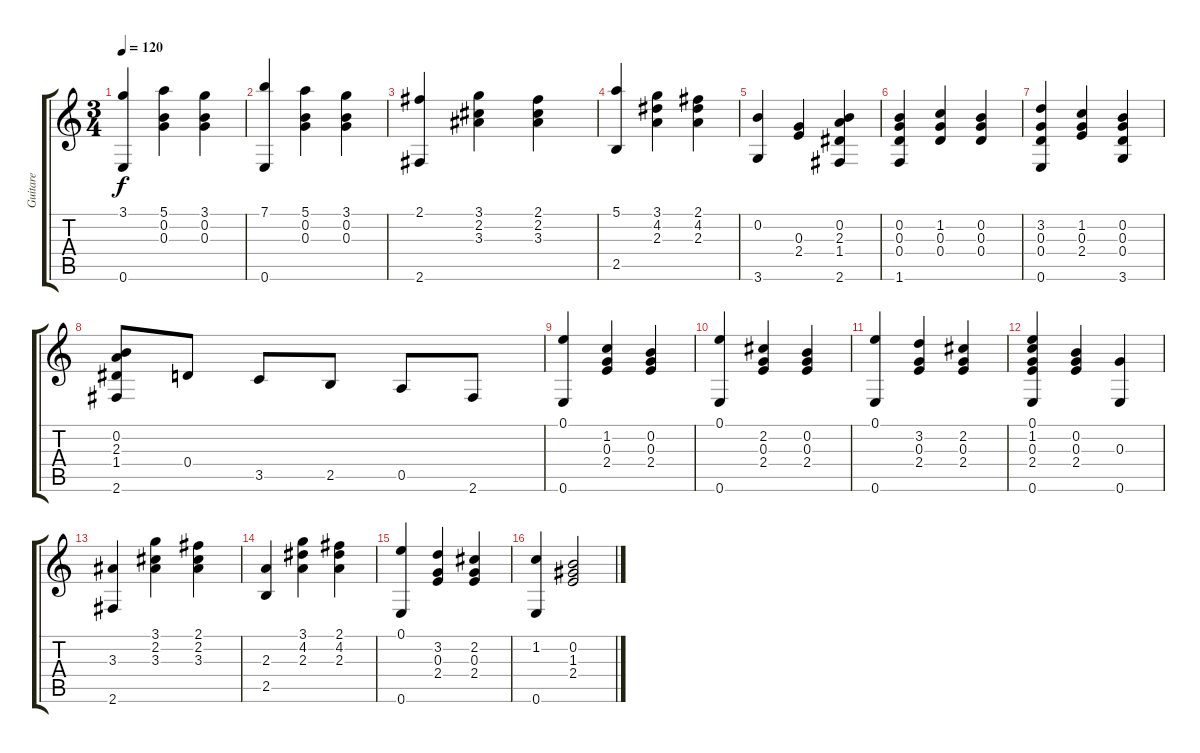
\track ("Guitare" "Guitare") {instrument acousticguitarnylon}
\staff {score tabs}
\tuning (E4 B3 G3 D3 A2 E2) {hide}
\ts (3 4)
\tempo 120
\clef g2
\ks c
(3.1 0.6).4{dy f} (5.1 0.2 0.3).4 (3.1 0.2 0.3).4 |
(7.1 0.6).4 (5.1 0.2 0.3).4 (3.1 0.2 0.3).4 |
(2.1 2.6).4 (3.1 2.2 3.3).4 (2.1 2.2 3.3).4 |
(5.1 2.5).4 (3.1 4.2 2.3).4 (2.1 4.2 2.3).4 |
(0.2 3.6).4 (0.3 2.4).4 (0.2 2.3 1.4 2.6).4 |
(0.2 0.3 0.4 1.6).4 (1.2 0.3 0.4).4 (0.2 0.3 0.4).4 |
(3.2 0.3 0.4 0.6).4 (1.2 0.3 2.4).4 (0.2 0.3 0.4 3.6).4 |
(0.2 2.3 1.4 2.6).8 0.4.8 3.5.8 2.5.8 0.5.8 2.6.8 |
(0.1 0.6).4 (1.2 0.3 2.4).4 (0.2 0.3 2.4).4 |
(0.1 0.6).4 (2.2 0.3 2.4).4 (0.2 0.3 2.4).4 |
(0.1 0.6).4 (3.2 0.3 2.4).4 (2.2 0.3 2.4).4 |
(0.1 1.2 0.3 2.4 0.6).4 (0.2 0.3 2.4).4 (0.3 0.6).4 |
(3.3 2.6).4 (3.1 2.2 3.3).4 (2.1 2.2 3.3).4 |
(2.3 2.5).4 (3.1 4.2 2.3).4 (2.1 4.2 2.3).4 |
(0.1 0.6).4 (3.2 0.3 2.4).4 (2.2 0.3 2.4).4 |
(1.2 0.6).4 (0.2 1.3 2.4).2
